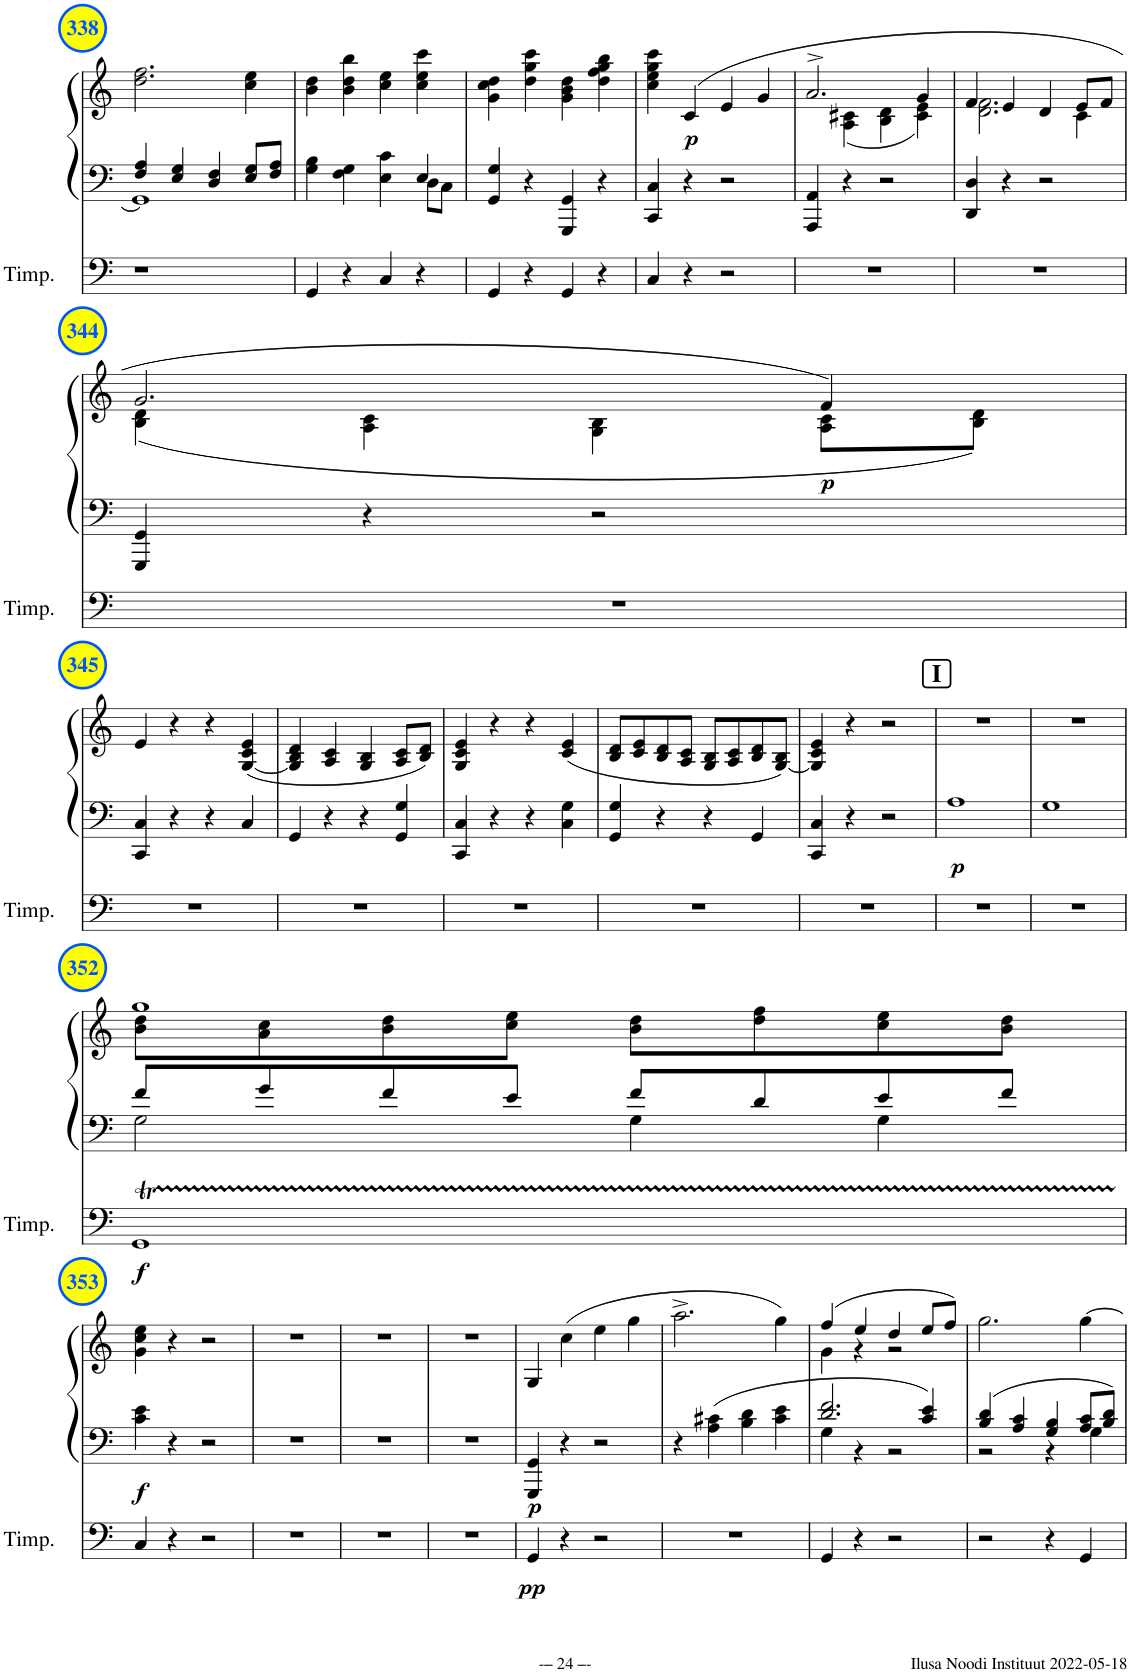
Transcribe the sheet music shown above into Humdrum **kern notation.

**kern	**dynam	**kern	**kern	**dynam
*part2	*part2	*part1	*part1	*part1
*staff3	*staff3	*staff2	*staff1	*staff1/2
*I"Timpani	*	*I"Piano	*	*
*I'Timp.	*	*I'Pno	*	*
!!LO:PB:g=z
*clefF4	*	*clefF4	*clefG2	*
*k[]	*	*k[]	*k[]	*
*M4/4	*	*M4/4	*M4/4	*
*met(c)	*	*met(c)	*met(c)	*
=338	=338	=338	=338	=338
*	*	*^	*	*
1r	.	4F/ 4A/	1GG]	2.dd\ 2.ff\	.
.	.	4E/ 4G/	.	.	.
.	.	4D/ 4F/	.	.	.
.	.	8E/ 8G/L	.	4cc\ 4ee\	.
.	.	8F/ 8A/J	.	.	.
=339	=339	=339	=339	=339	=339
4GG/	.	4G\ 4B\	2.ryy	4b\ 4dd\	.
4r	.	4F\ 4G\	.	4b\ 4dd\ 4bb\	.
4C/	.	4E\ 4c\	.	4cc\ 4ee\	.
4r	.	4E/	8D\L	4cc\ 4ee\ 4ccc\	.
.	.	.	8C\J	.	.
*	*	*v	*v	*	*
=340	=340	=340	=340	=340
4GG/	.	4GG/ 4G/	4g\ 4cc\ 4dd\	.
4r	.	4r	4dd\ 4gg\ 4ccc\	.
4GG/	.	4GGG/ 4GG/	4g\ 4b\ 4dd\	.
4r	.	4r	4dd\ 4ff\ 4gg\ 4bb\	.
=341	=341	=341	=341	=341
4C/	.	4CC/ 4C/	4cc\ 4ee\ 4gg\ 4ccc\	.
!	!	!	!	!LO:DY:b
4r	.	4r	(4c/	p
2r	.	2r	4e/	.
.	.	.	4g/	.
=342	=342	=342	=342	=342
*	*	*	*^	*
1r	.	4AAA/ 4AA/	2.a^/	4ryy	.
.	.	4r	.	(4A\ 4c#X\	.
.	.	2r	.	4B\ 4d\	.
.	.	.	4g/	4c#\ 4e\)	.
=343	=343	=343	=343	=343	=343
1r	.	4DD/ 4D/	4f/	2.d\ 2.f\	.
.	.	4r	4e/	.	.
.	.	2r	4d/	.	.
.	.	.	8e/L	4c\	.
.	.	.	8f/J	.	.
!!LO:LB:g=z	!!
=344	=344	=344	=344	=344	=344
1r	.	4GGG/ 4GG/	2.g/	(4B\ 4d\	.
.	.	4r	.	4A\ 4c\	.
.	.	2r	.	4G\ 4B\	.
!	!	!	!	!	!LO:DY:b
.	.	.	4f/)	8A\ 8c\L	p
.	.	.	.	8B\ 8d\J)	.
*	*	*	*v	*v	*
!!LO:LB:g=z
=345	=345	=345	=345	=345
1r	.	4CC/ 4C/	4e/	.
.	.	4r	4r	.
.	.	4r	4r	.
.	.	4C/	([4G/ 4c/ 4e/	.
=346	=346	=346	=346	=346
1r	.	4GG/	4G/] 4B/ 4d/	.
.	.	4r	4A/ 4c/	.
.	.	4r	4G/ 4B/	.
.	.	4GG/ 4G/	8A/ 8c/L	.
.	.	.	8B/ 8d/J)	.
=347	=347	=347	=347	=347
1r	.	4CC/ 4C/	4G/ 4c/ 4e/	.
.	.	4r	4r	.
.	.	4r	4r	.
.	.	4C\ 4G\	(<4c/ 4e/	.
=348	=348	=348	=348	=348
1r	.	4GG/ 4G/	8B/ 8d/L	.
.	.	.	8c/ 8e/	.
.	.	4r	8B/ 8d/	.
.	.	.	8A/ 8c/J	.
.	.	4r	8G/ 8B/L	.
.	.	.	8A/ 8c/	.
.	.	4GG/	8B/ 8d/	.
.	.	.	[<8G/ 8B/J)	.
=349	=349	=349	=349	=349
1r	.	4CC/ 4C/	4G/] 4c/ 4e/	.
.	.	4r	4r	.
.	.	2r	2r	.
!!LO:REH:place=s1:a:B:cj:fs=14:t=I
=350	=350	=350	=350	=350
!	!	!	!	!LO:DY:b=2
1r	.	1A	1r	p
=351	=351	=351	=351	=351
1r	.	1G	1r	.
!!LO:LB:g=z
=352	=352	=352	=352	=352
*	*	*^	*^	*
!	!LO:DY:b	!	!	!	!	!
1GGT	f	8f/L	2G\	1gg	8b\ 8dd\L	.
.	.	8g/	.	.	8a\ 8cc\	.
.	.	8f/	.	.	8b\ 8dd\	.
.	.	8e/J	.	.	8cc\ 8ee\J	.
.	.	8f/L	4G\	.	8b\ 8dd\L	.
.	.	8d/	.	.	8dd\ 8ff\	.
.	.	8e/	4G\	.	8cc\ 8ee\	.
.	.	8f/J	.	.	8b\ 8dd\J	.
*	*	*v	*v	*	*	*
!!LO:LB:g=z
=353	=353	=353	=353	=353	=353
!	!	!	!	!	!LO:DY:b=2
*	*	*	*v	*v	*
4C/	.	4c\ 4e\	4g\ 4cc\ 4ee\	f
4r	.	4r	4r	.
2r	.	2r	2r	.
=354	=354	=354	=354	=354
1r	.	1r	1r	.
=355	=355	=355	=355	=355
1r	.	1r	1r	.
=356	=356	=356	=356	=356
1r	.	1r	1r	.
=357	=357	=357	=357	=357
!	!LO:DY:b	!	!	!LO:DY:b=2
4GG/	pp	4GGG/ 4GG/	4G/	p
4r	.	4r	(4cc\	.
2r	.	2r	4ee\	.
.	.	.	4gg\	.
=358	=358	=358	=358	=358
1r	.	4r	2.aa^\	.
.	.	4A\ 4c#X\	.	.
.	.	4B\ 4d\	.	.
.	.	4c#\ 4e\	4gg\)	.
=359	=359	=359	=359	=359
*	*	*^	*^	*
4GG/	.	2.d/ 2.f/	4G\	(4ff/	4g\	.
4r	.	.	4r	4ee/	4r	.
2r	.	.	2r	4dd/	2r	.
.	.	4c/ 4e/	.	8ee/L	.	.
.	.	.	.	8ff/J)	.	.
*	*	*	*	*v	*v	*
=360	=360	=360	=360	=360	=360
2r	.	4B/ 4d/	2r	2.gg\	.
.	.	4A/ 4c/	.	.	.
4r	.	4G/ 4B/	4r	.	.
4GG/	.	8A/ 8c/L	4G\	[4gg\	.
.	.	8B/ 8d/J	.	.	.
*	*	*v	*v	*	*
=	=	=	=	=
*-	*-	*-	*-	*-
